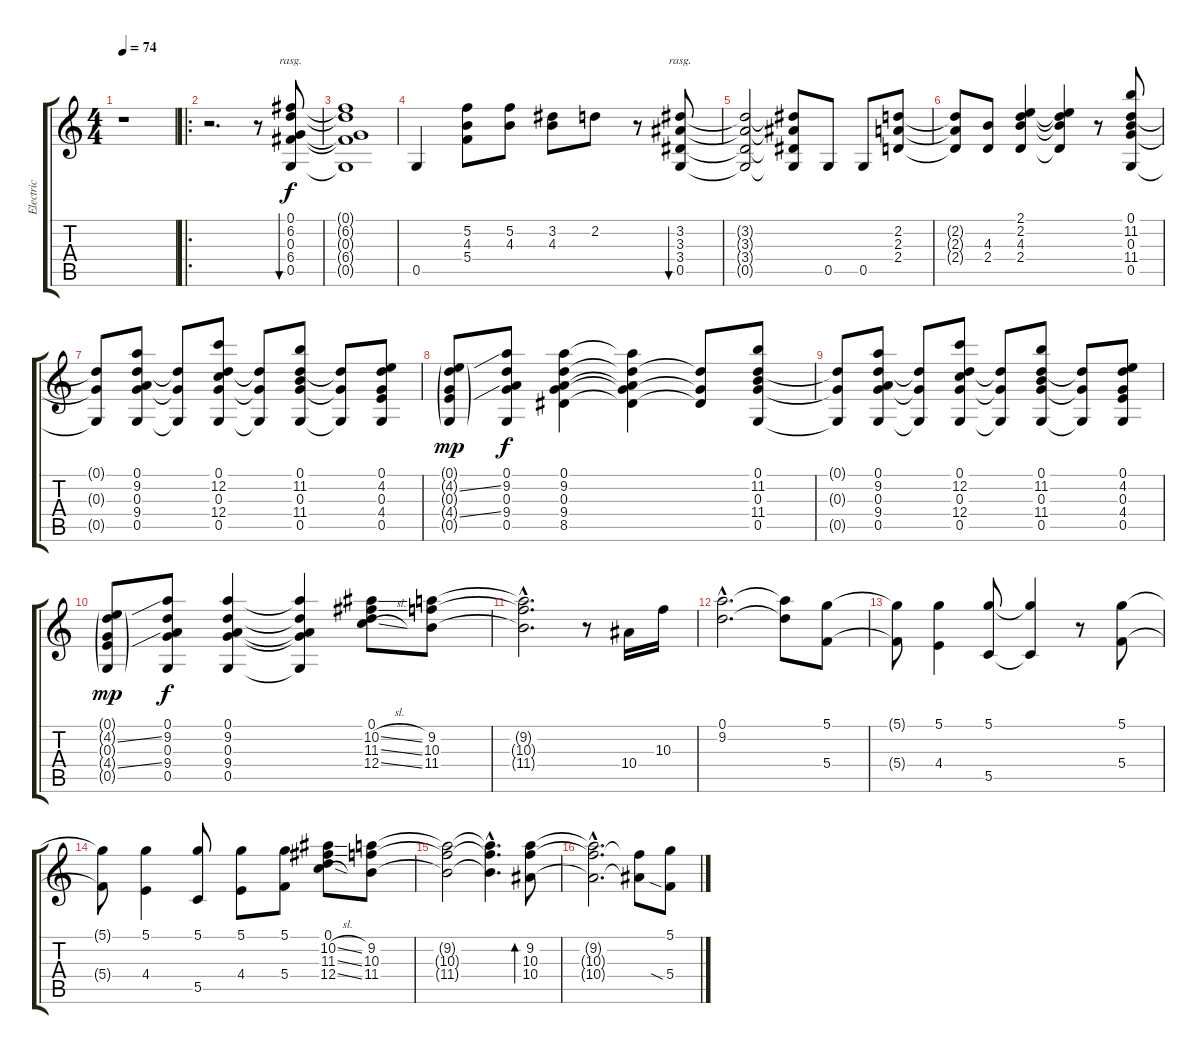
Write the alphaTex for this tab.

\track ("Electric" "Electric") {instrument electricguitarjazz}
\staff {score tabs}
\tuning (D4 C4 G3 C3 G2 D2) {hide}
\ts (4 4)
\tempo 74
\clef g2
\ks c
r.1{dy f instrument electricguitarjazz} |
\ro
r.2{d} r.8 (0.1 6.2 0.3 6.4 0.5).8{bu 240 rasg ii} |
(0.1{t} 6.2{t} 0.3{t} 6.4{t} 0.5{t}).1 |
0.5.4 (5.2 4.3 5.4).8 (5.2 4.3).8 (3.2 4.3).8 2.2.8 r.8 (3.2 3.3 3.4 0.5).8{bu 240 rasg ii} |
(3.2{t} 3.3{t} 3.4{t} 0.5{t}).2 (3.2{t} 3.3{t} 3.4{t} 0.5{t}).8 0.5.8 0.5.8 (2.2 2.3 2.4).8 |
(2.2{t} 2.3{t} 2.4{t}).8 (4.3 2.4).8 (2.1 2.2 4.3 2.4).4 (2.1{t} 2.2{t} 4.3{t} 2.4{t}).4 r.8 (0.1 11.2 0.3 11.4 0.5).8 |
(0.1{t} 0.3{t} 0.5{t}).8 (0.1 9.2 0.3 9.4 0.5).8 (0.1{t} 0.3{t} 0.5{t}).8 (0.1 12.2 0.3 12.4 0.5).8 (0.1{t} 0.3{t} 0.5{t}).8 (0.1 11.2 0.3 11.4 0.5).8 (0.1{t} 0.3{t} 0.5{t}).8 (0.1 4.2 0.3 4.4 0.5).8 |
(0.1{g} 4.2{ss g} 0.3{g} 4.4{ss g} 0.5{g}).8{dy mp} (0.1 9.2 0.3 9.4 0.5).8{dy f} (0.1 9.2 0.3 9.4 8.5).4 (0.1{t} 9.2{t} 0.3{t} 9.4{t} 8.5{t}).4 (0.1{t} 0.3{t} 8.5{t}).8 (0.1 11.2 0.3 11.4 0.5).8 |
(0.1{t} 0.3{t} 0.5{t}).8 (0.1 9.2 0.3 9.4 0.5).8 (0.1{t} 0.3{t} 0.5{t}).8 (0.1 12.2 0.3 12.4 0.5).8 (0.1{t} 0.3{t} 0.5{t}).8 (0.1 11.2 0.3 11.4 0.5).8 (0.1{t} 0.3{t} 0.5{t}).8 (0.1 4.2 0.3 4.4 0.5).8 |
(0.1{g} 4.2{ss g} 0.3{g} 4.4{ss g} 0.5{g}).8{dy mp} (0.1 9.2 0.3 9.4 0.5).8{dy f} (0.1 9.2 0.3 9.4 0.5).4 (0.1{t} 9.2{t} 0.3{t} 9.4{t} 0.5{t}).4 (0.1 10.2{sl} 11.3{sl} 12.4{sl}).8 (9.2 10.3 11.4).8 |
(9.2{hac t} 10.3{hac t} 11.4{hac t}).2{d} r.8 10.4.16 10.3.16 |
(0.1{hac} 9.2{hac}).2{d} (0.1{t} 9.2{t}).8 (5.1 5.4).8 |
(5.1{t} 5.4{t}).8 (5.1 4.4).4 (5.1 5.5).8 (5.1{t} 5.5{t}).4 r.8 (5.1 5.4).8 |
(5.1{t} 5.4{t}).8 (5.1 4.4).4 (5.1 5.5).8 (5.1 4.4).8 (5.1 5.4).8 (0.1 10.2{sl} 11.3{sl} 12.4{sl}).8 (9.2 10.3 11.4).8 |
(9.2{t} 10.3{t} 11.4{t}).2 (9.2{hac t} 10.3{hac t} 11.4{hac t}).4{d} (9.2 10.3 10.4).8{bd 120} |
(9.2{hac t} 10.3{hac t} 10.4{hac t}).2{d} (10.3{t} 10.4{t}).8 (5.1 5.4{sia}).8
